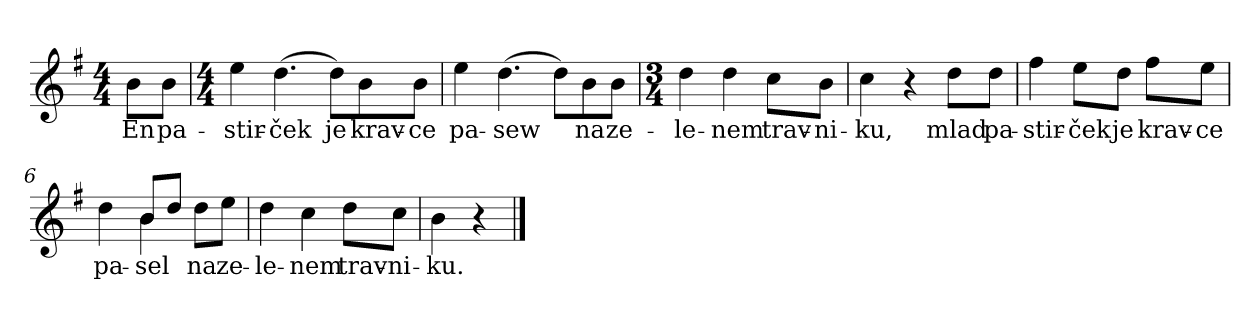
**kern	**text
*part1	*part1
*staff1	*staff1
*clefG2	*
*k[f#]	*
*G:	*
*M4/4	*
*MM104	*
=	=
8b\L	En
8b\J	pa-
=1	=1
*M4/4	*
4ee\	-stir-
(>4.dd\	-ček
8dd\L)	je
8b\	krav-
8b\J	-ce
=2	=2
4ee\	pa-
(>4.dd\	-sew
8dd\L)	.
8b\	na
8b\J	ze-
=3	=3
*M3/4	*
4dd\	-le-
4dd\	-nem
8cc\L	trav-
8b\J	-ni-
=4	=4
4cc\	-ku,
4r	.
8dd\L	mlad
8dd\J	pa-
!!LO:LB:g=z
=5	=5
4ff#\	-stir-
8ee\L	-ček
8dd\J	je
8ff#\L	krav-
8ee\J	-ce
=6	=6
*^	*
4dd\	4ryy	pa-
4b\	8b/L	-sel
.	8dd/J	.
8dd\L	4ryy	na
8ee\J	.	ze-
*v	*v	*
=7	=7
4dd\	-le-
4cc\	-nem
8dd\L	trav-
8cc\J	-ni-
=8	=8
4b\	-ku.
4r	.
==	==
*-	*-
